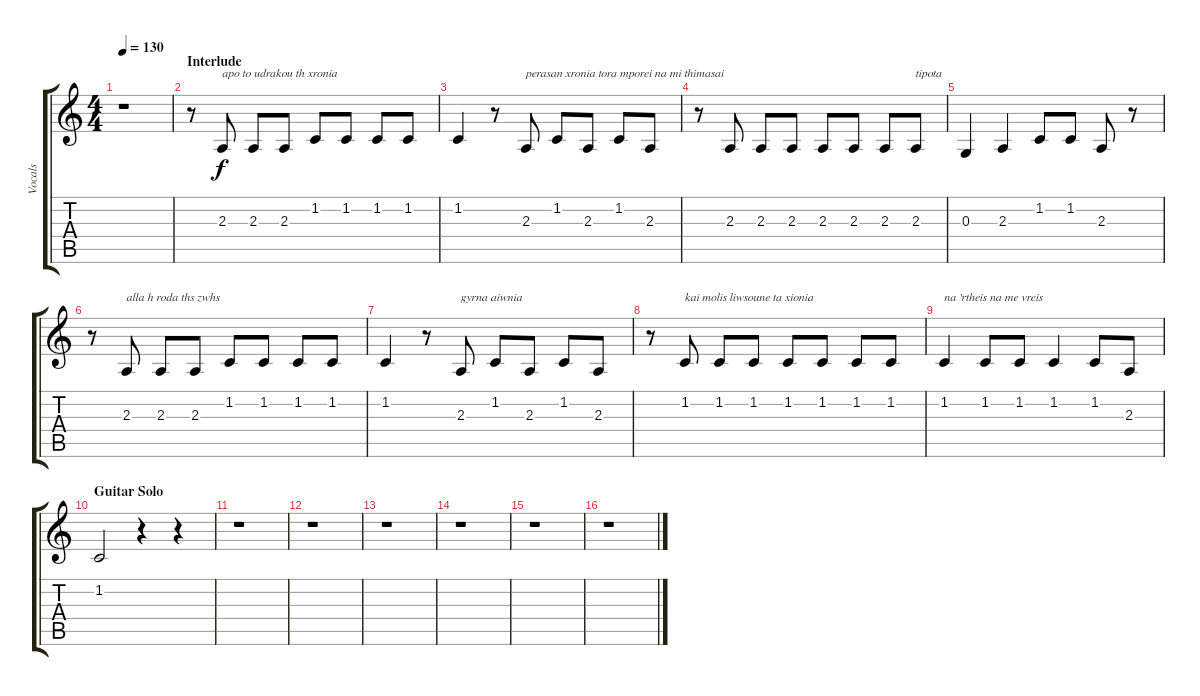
\track ("Vocals" "Vocals") {instrument accordion}
\staff {score tabs}
\tuning (E4 B3 G3 D3 A2 E2) {hide}
\ts (4 4)
\tempo 130
\clef g2
\ks c
r.1{dy f} |
\section ("" "Interlude")
r.8 2.3.8{txt "apo to udrakou th xronia"} 2.3.8 2.3.8 1.2.8 1.2.8 1.2.8 1.2.8 |
1.2.4 r.8 2.3.8{txt "perasan xronia tora mporei na mi thimasai"} 1.2.8 2.3.8 1.2.8 2.3.8 |
r.8 2.3.8 2.3.8 2.3.8 2.3.8 2.3.8 2.3.8 2.3.8{txt "tipota"} |
0.3.4 2.3.4 1.2.8 1.2.8 2.3.8 r.8 |
r.8 2.3.8{txt "alla h roda ths zwhs"} 2.3.8 2.3.8 1.2.8 1.2.8 1.2.8 1.2.8 |
1.2.4 r.8 2.3.8{txt "gyrna aiwnia"} 1.2.8 2.3.8 1.2.8 2.3.8 |
r.8 1.2.8{txt "kai molis liwsoune ta xionia "} 1.2.8 1.2.8 1.2.8 1.2.8 1.2.8 1.2.8 |
1.2.4{txt "na 'rtheis na me vreis"} 1.2.8 1.2.8 1.2.4 1.2.8 2.3.8 |
\section ("" "Guitar Solo")
1.2.2 r.4 r.4 |
r.1 |
r.1 |
r.1 |
r.1 |
r.1 |
r.1
